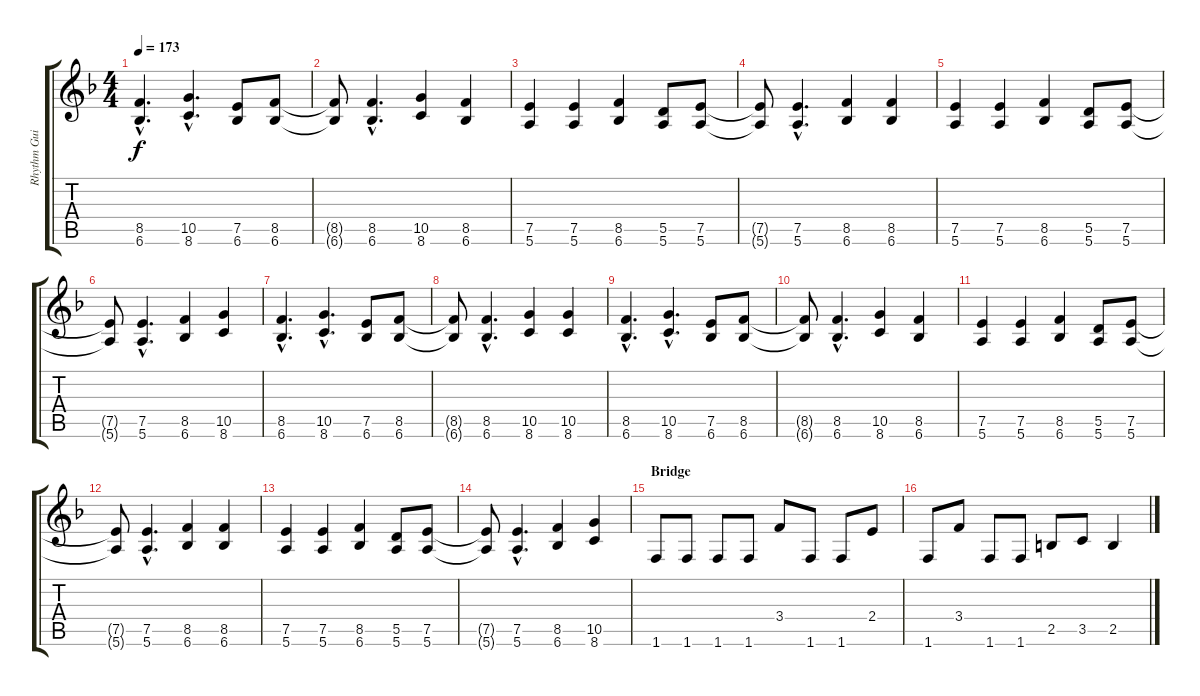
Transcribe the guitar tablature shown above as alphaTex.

\track ("Rhythm Guitar 1" "Rhythm Gui") {instrument distortionguitar}
\staff {score tabs}
\tuning (E4 B3 G3 D3 A2 E2) {hide}
\ts (4 4)
\tempo 173
\clef g2
\ks dminor
(8.5{hac} 6.6{hac}).4{d dy f} (10.5{hac} 8.6{hac}).4{d} (7.5 6.6).8 (8.5 6.6).8 |
(8.5{t} 6.6{t}).8 (8.5{hac} 6.6{hac}).4{d} (10.5 8.6).4 (8.5 6.6).4 |
(7.5 5.6).4 (7.5 5.6).4 (8.5 6.6).4 (5.5 5.6).8 (7.5 5.6).8 |
(7.5{t} 5.6{t}).8 (7.5{hac} 5.6{hac}).4{d} (8.5 6.6).4 (8.5 6.6).4 |
(7.5 5.6).4 (7.5 5.6).4 (8.5 6.6).4 (5.5 5.6).8 (7.5 5.6).8 |
(7.5{t} 5.6{t}).8 (7.5{hac} 5.6{hac}).4{d} (8.5 6.6).4 (10.5 8.6).4 |
(8.5{hac} 6.6{hac}).4{d} (10.5{hac} 8.6{hac}).4{d} (7.5 6.6).8 (8.5 6.6).8 |
(8.5{t} 6.6{t}).8 (8.5{hac} 6.6{hac}).4{d} (10.5 8.6).4 (10.5 8.6).4 |
(8.5{hac} 6.6{hac}).4{d} (10.5{hac} 8.6{hac}).4{d} (7.5 6.6).8 (8.5 6.6).8 |
(8.5{t} 6.6{t}).8 (8.5{hac} 6.6{hac}).4{d} (10.5 8.6).4 (8.5 6.6).4 |
(7.5 5.6).4 (7.5 5.6).4 (8.5 6.6).4 (5.5 5.6).8 (7.5 5.6).8 |
(7.5{t} 5.6{t}).8 (7.5{hac} 5.6{hac}).4{d} (8.5 6.6).4 (8.5 6.6).4 |
(7.5 5.6).4 (7.5 5.6).4 (8.5 6.6).4 (5.5 5.6).8 (7.5 5.6).8 |
(7.5{t} 5.6{t}).8 (7.5{hac} 5.6{hac}).4{d} (8.5 6.6).4 (10.5 8.6).4 |
\section ("" "Bridge")
1.6.8 1.6.8 1.6.8 1.6.8 3.4.8 1.6.8 1.6.8 2.4.8 |
1.6.8 3.4.8 1.6.8 1.6.8 2.5.8 3.5.8 2.5.4
